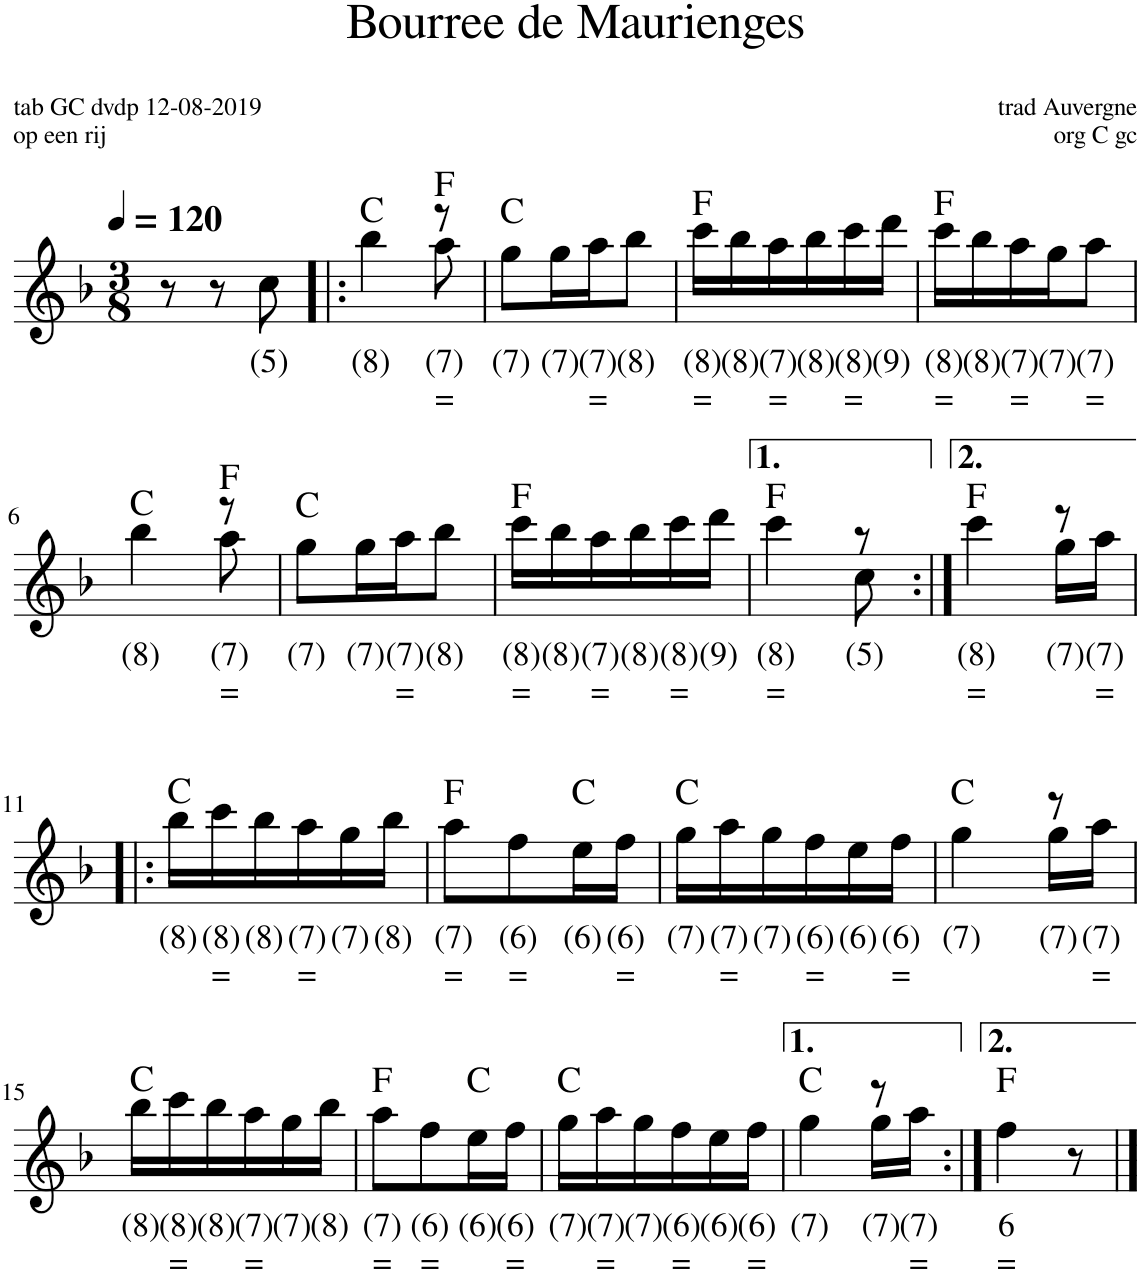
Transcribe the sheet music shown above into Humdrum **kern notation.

**kern	**text	**text	**harte
*part1	*part1	*part1	*part1
*staff1	*staff1	*staff1	*
*I"Accordeon, Accordion	*	*	*
*I'Acc.	*	*	*
*clefG2	*	*	*
*k[b-]	*	*	*
*M3/8	*	*	*
*MM120	*	*	*
=1	=1	=1	=1
8r	.	.	.
8r	.	.	.
!	!LO:LY:b	!	!
8cc\	(5)	.	.
=2!|:	=2!|:	=2!|:	=2!|:
!	!LO:LY:b	!	!
*^	*	*	*
4bb-\	4ryy	(8)	.	C:maj
!	!	!LO:LY:b	!LO:LY:b	!
8r	8aa\	(7)	=	F:maj
=3	=3	=3	=3	=3
!	!	!LO:LY:b	!	!
*v	*v	*	*	*
8gg\L	(7)	.	C:maj
!	!LO:LY:b	!	!
16gg\L	(7)	.	.
!	!LO:LY:b	!LO:LY:b	!
16aa\J	(7)	=	.
!	!LO:LY:b	!	!
8bb-\J	(8)	.	.
=4	=4	=4	=4
!	!LO:LY:b	!LO:LY:b	!
16ccc\LL	(8)	=	F:maj
!	!LO:LY:b	!	!
16bb-\	(8)	.	.
!	!LO:LY:b	!LO:LY:b	!
16aa\	(7)	=	.
!	!LO:LY:b	!	!
16bb-\	(8)	.	.
!	!LO:LY:b	!LO:LY:b	!
16ccc\	(8)	=	.
!	!LO:LY:b	!	!
16ddd\JJ	(9)	.	.
=5	=5	=5	=5
!	!LO:LY:b	!LO:LY:b	!
16ccc\LL	(8)	=	F:maj
!	!LO:LY:b	!	!
16bb-\	(8)	.	.
!	!LO:LY:b	!LO:LY:b	!
16aa\	(7)	=	.
!	!LO:LY:b	!	!
16gg\J	(7)	.	.
!	!LO:LY:b	!LO:LY:b	!
8aa\J	(7)	=	.
!!LO:LB:g=z
=6	=6	=6	=6
!	!LO:LY:b	!	!
*^	*	*	*
4bb-\	4ryy	(8)	.	C:maj
!	!	!LO:LY:b	!LO:LY:b	!
8r	8aa\	(7)	=	F:maj
=7	=7	=7	=7	=7
!	!	!LO:LY:b	!	!
*v	*v	*	*	*
8gg\L	(7)	.	C:maj
!	!LO:LY:b	!	!
16gg\L	(7)	.	.
!	!LO:LY:b	!LO:LY:b	!
16aa\J	(7)	=	.
!	!LO:LY:b	!	!
8bb-\J	(8)	.	.
=8	=8	=8	=8
!	!LO:LY:b	!LO:LY:b	!
16ccc\LL	(8)	=	F:maj
!	!LO:LY:b	!	!
16bb-\	(8)	.	.
!	!LO:LY:b	!LO:LY:b	!
16aa\	(7)	=	.
!	!LO:LY:b	!	!
16bb-\	(8)	.	.
!	!LO:LY:b	!LO:LY:b	!
16ccc\	(8)	=	.
!	!LO:LY:b	!	!
16ddd\JJ	(9)	.	.
=9	=9	=9	=9
!	!LO:LY:b	!LO:LY:b	!
*^	*	*	*
4ccc\	4ryy	(8)	=	F:maj
!	!	!LO:LY:b	!	!
8r	8cc\	(5)	.	.
=10:|!	=10:|!	=10:|!	=10:|!	=10:|!
!	!	!LO:LY:b	!LO:LY:b	!
4ccc\	4ryy	(8)	=	F:maj
!	!	!LO:LY:b	!	!
8r	16gg\LL	(7)	.	.
!	!	!LO:LY:b	!LO:LY:b	!
.	16aa\JJ	(7)	=	.
!!LO:LB:g=z	!!
=11!|:	=11!|:	=11!|:	=11!|:	=11!|:
!	!	!LO:LY:b	!	!
*v	*v	*	*	*
16bb-\LL	(8)	.	C:maj
!	!LO:LY:b	!LO:LY:b	!
16ccc\	(8)	=	.
!	!LO:LY:b	!	!
16bb-\	(8)	.	.
!	!LO:LY:b	!LO:LY:b	!
16aa\	(7)	=	.
!	!LO:LY:b	!	!
16gg\	(7)	.	.
!	!LO:LY:b	!	!
16bb-\JJ	(8)	.	.
=12	=12	=12	=12
!	!LO:LY:b	!LO:LY:b	!
8aa\L	(7)	=	F:maj
!	!LO:LY:b	!LO:LY:b	!
8ff\	(6)	=	.
!	!LO:LY:b	!	!
16ee\L	(6)	.	.
!	!LO:LY:b	!LO:LY:b	!
16ff\JJ	(6)	=	.
=13	=13	=13	=13
!	!LO:LY:b	!	!
16gg\LL	(7)	.	C:maj
!	!LO:LY:b	!LO:LY:b	!
16aa\	(7)	=	.
!	!LO:LY:b	!	!
16gg\	(7)	.	.
!	!LO:LY:b	!LO:LY:b	!
16ff\	(6)	=	.
!	!LO:LY:b	!	!
16ee\	(6)	.	.
!	!LO:LY:b	!LO:LY:b	!
16ff\JJ	(6)	=	.
=14	=14	=14	=14
!	!LO:LY:b	!	!
*^	*	*	*
4gg\	4ryy	(7)	.	C:maj
!	!	!LO:LY:b	!	!
8r	16gg\LL	(7)	.	.
!	!	!LO:LY:b	!LO:LY:b	!
.	16aa\JJ	(7)	=	.
!!LO:LB:g=z	!!
=15	=15	=15	=15	=15
!	!	!LO:LY:b	!	!
*v	*v	*	*	*
16bb-\LL	(8)	.	C:maj
!	!LO:LY:b	!LO:LY:b	!
16ccc\	(8)	=	.
!	!LO:LY:b	!	!
16bb-\	(8)	.	.
!	!LO:LY:b	!LO:LY:b	!
16aa\	(7)	=	.
!	!LO:LY:b	!	!
16gg\	(7)	.	.
!	!LO:LY:b	!	!
16bb-\JJ	(8)	.	.
=16	=16	=16	=16
!	!LO:LY:b	!LO:LY:b	!
8aa\L	(7)	=	F:maj
!	!LO:LY:b	!LO:LY:b	!
8ff\	(6)	=	.
!	!LO:LY:b	!	!
16ee\L	(6)	.	.
!	!LO:LY:b	!LO:LY:b	!
16ff\JJ	(6)	=	.
=17	=17	=17	=17
!	!LO:LY:b	!	!
16gg\LL	(7)	.	C:maj
!	!LO:LY:b	!LO:LY:b	!
16aa\	(7)	=	.
!	!LO:LY:b	!	!
16gg\	(7)	.	.
!	!LO:LY:b	!LO:LY:b	!
16ff\	(6)	=	.
!	!LO:LY:b	!	!
16ee\	(6)	.	.
!	!LO:LY:b	!LO:LY:b	!
16ff\JJ	(6)	=	.
=18	=18	=18	=18
!	!LO:LY:b	!	!
*^	*	*	*
4gg\	4ryy	(7)	.	C:maj
!	!	!LO:LY:b	!	!
8r	16gg\LL	(7)	.	.
!	!	!LO:LY:b	!LO:LY:b	!
.	16aa\JJ	(7)	=	.
=19:|!	=19:|!	=19:|!	=19:|!	=19:|!
!	!	!LO:LY:b	!LO:LY:b	!
*v	*v	*	*	*
4ff\	6	=	F:maj
8r	.	.	.
==	==	==	==
*-	*-	*-	*-
